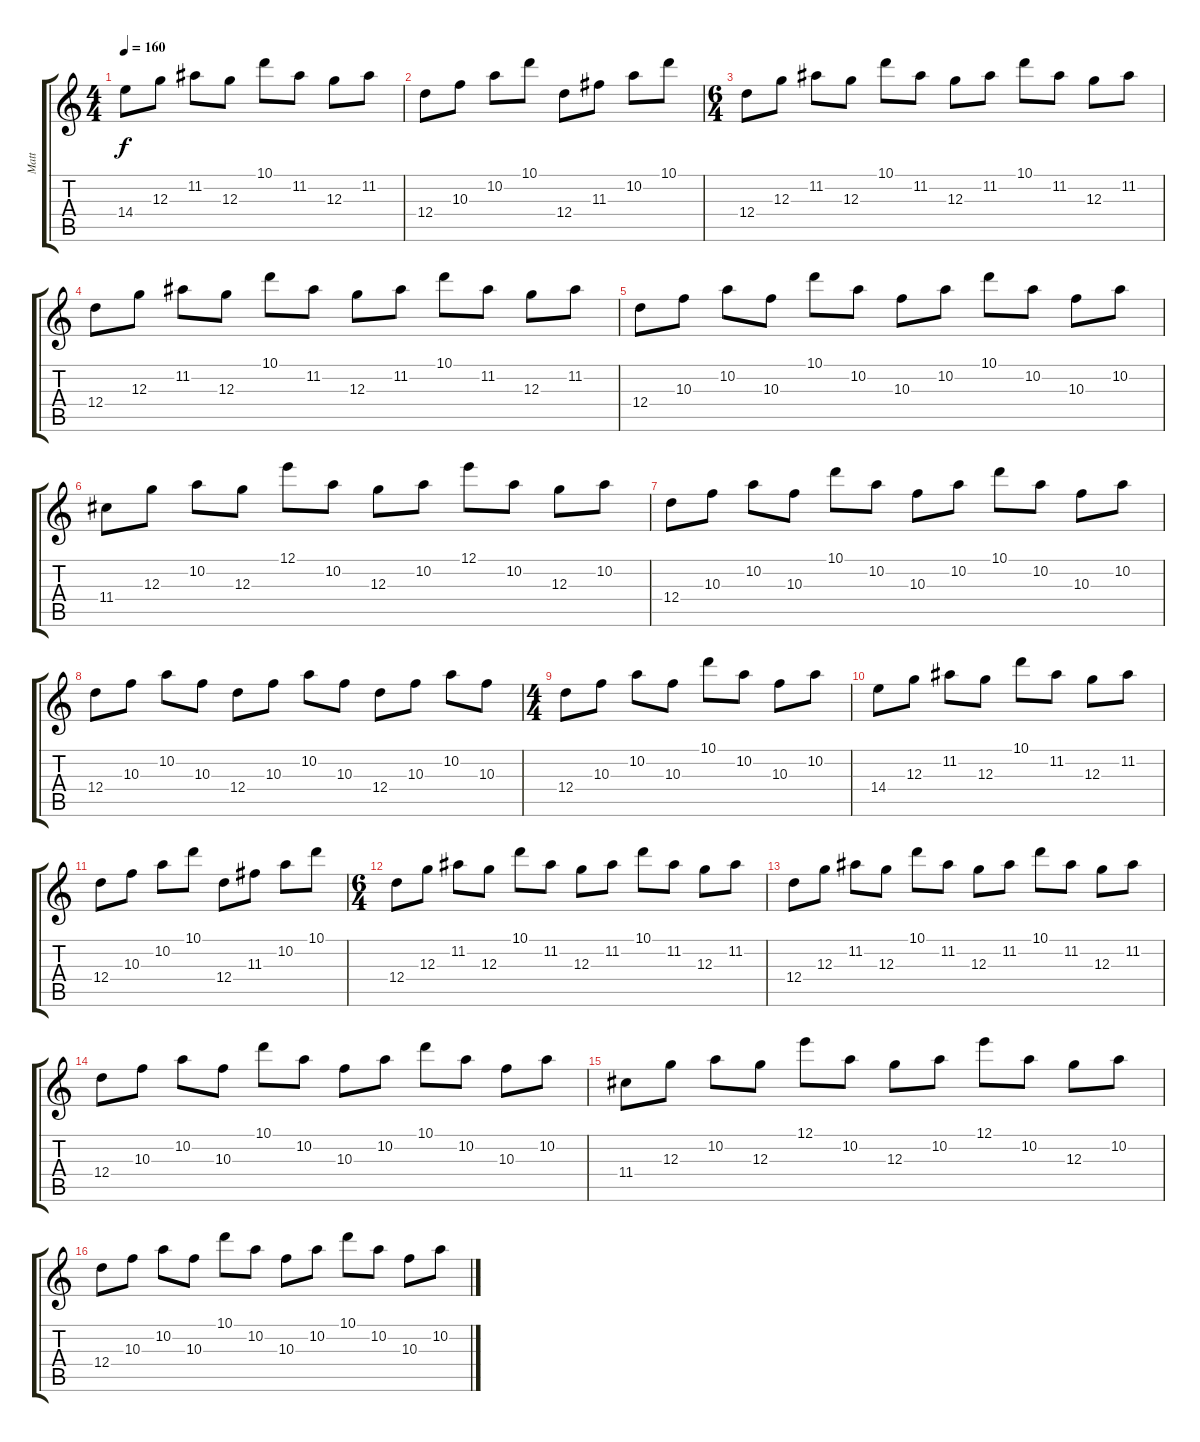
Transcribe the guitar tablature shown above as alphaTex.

\track ("Matt" "Matt") {instrument distortionguitar}
\staff {score tabs}
\tuning (E4 B3 G3 D3 A2 D2) {hide}
\ts (4 4)
\tempo 160
\clef g2
\ks c
14.4.8{dy f} 12.3.8 11.2.8 12.3.8 10.1.8 11.2.8 12.3.8 11.2.8 |
12.4.8 10.3.8 10.2.8 10.1.8 12.4.8 11.3.8 10.2.8 10.1.8 |
\ts (6 4)
12.4.8 12.3.8 11.2.8 12.3.8 10.1.8 11.2.8 12.3.8 11.2.8 10.1.8 11.2.8 12.3.8 11.2.8 |
12.4.8 12.3.8 11.2.8 12.3.8 10.1.8 11.2.8 12.3.8 11.2.8 10.1.8 11.2.8 12.3.8 11.2.8 |
12.4.8 10.3.8 10.2.8 10.3.8 10.1.8 10.2.8 10.3.8 10.2.8 10.1.8 10.2.8 10.3.8 10.2.8 |
11.4.8 12.3.8 10.2.8 12.3.8 12.1.8 10.2.8 12.3.8 10.2.8 12.1.8 10.2.8 12.3.8 10.2.8 |
12.4.8 10.3.8 10.2.8 10.3.8 10.1.8 10.2.8 10.3.8 10.2.8 10.1.8 10.2.8 10.3.8 10.2.8 |
12.4.8 10.3.8 10.2.8 10.3.8 12.4.8 10.3.8 10.2.8 10.3.8 12.4.8 10.3.8 10.2.8 10.3.8 |
\ts (4 4)
12.4.8 10.3.8 10.2.8 10.3.8 10.1.8 10.2.8 10.3.8 10.2.8 |
14.4.8 12.3.8 11.2.8 12.3.8 10.1.8 11.2.8 12.3.8 11.2.8 |
12.4.8 10.3.8 10.2.8 10.1.8 12.4.8 11.3.8 10.2.8 10.1.8 |
\ts (6 4)
12.4.8 12.3.8 11.2.8 12.3.8 10.1.8 11.2.8 12.3.8 11.2.8 10.1.8 11.2.8 12.3.8 11.2.8 |
12.4.8 12.3.8 11.2.8 12.3.8 10.1.8 11.2.8 12.3.8 11.2.8 10.1.8 11.2.8 12.3.8 11.2.8 |
12.4.8 10.3.8 10.2.8 10.3.8 10.1.8 10.2.8 10.3.8 10.2.8 10.1.8 10.2.8 10.3.8 10.2.8 |
11.4.8 12.3.8 10.2.8 12.3.8 12.1.8 10.2.8 12.3.8 10.2.8 12.1.8 10.2.8 12.3.8 10.2.8 |
12.4.8 10.3.8 10.2.8 10.3.8 10.1.8 10.2.8 10.3.8 10.2.8 10.1.8 10.2.8 10.3.8 10.2.8
